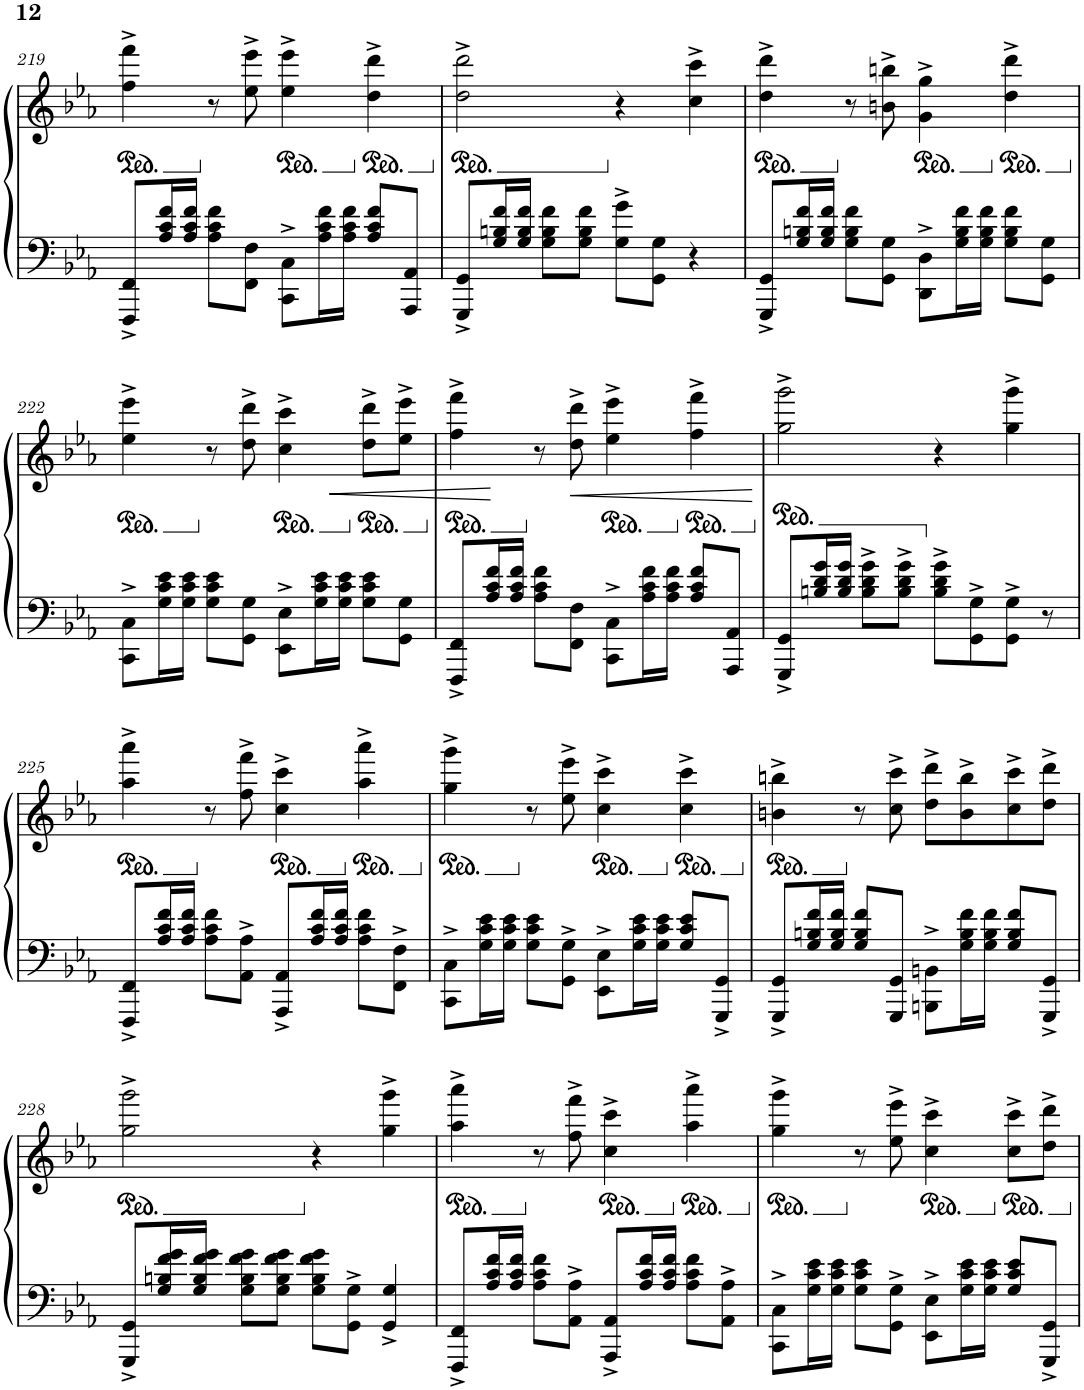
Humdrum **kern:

**kern	**kern	**dynam
*part1	*part1	*part1
*staff2	*staff1	*staff1/2
*I"Piano	*	*
*I'Pno.	*	*
!!LO:PB:g=z
*clefF4	*clefG2	*
*k[b-e-a-]	*k[b-e-a-]	*
*M4/4	*M4/4	*
*	*ped	*
=219	=219	=219
8FFF/^ 8FF/^L	4ff\^ 4fff\^	.
16A-/ 16c/ 16f/L	.	.
16A-/ 16c/ 16f/JJ	.	.
*	*Xped	*
8A-\ 8c\ 8f\L	8r	.
8FF\ 8F\J	8ee-\^ 8eee-\^	.
*	*ped	*
8CC\^ 8C\^L	4ee-\^ 4eee-\^	.
16A-\ 16c\ 16f\L	.	.
16A-\ 16c\ 16f\JJ	.	.
*	*Xped	*
*	*ped	*
8A-/ 8c/ 8f/L	4dd\^ 4ddd\^	.
8AAA-/ 8AA-/J	.	.
=220	=220	=220
*	*Xped	*
*	*ped	*
8GGG/^ 8GG/^L	2dd\^ 2ddd\^	.
16G/ 16Bn/ 16f/L	.	.
16G/ 16B/ 16f/JJ	.	.
8G\ 8B\ 8f\L	.	.
8G\ 8B\ 8f\J	.	.
*	*Xped	*
8G\^ 8g\^L	4r	.
8GG\ 8G\J	.	.
4r	4cc\^ 4ccc\^	.
=221	=221	=221
*	*ped	*
8GGG/^ 8GG/^L	4dd\^ 4ddd\^	.
16G/ 16Bn/ 16f/L	.	.
16G/ 16B/ 16f/JJ	.	.
*	*Xped	*
8G\ 8B\ 8f\L	8r	.
8GG\ 8G\J	8bn\^ 8bbn\^	.
*	*ped	*
8DD\^ 8D\^L	4g\^ 4gg\^	.
16G\ 16B\ 16f\L	.	.
16G\ 16B\ 16f\JJ	.	.
*	*Xped	*
*	*ped	*
8G\ 8B\ 8f\L	4dd\^ 4ddd\^	.
8GG\ 8G\J	.	.
!!LO:LB:g=z
=222	=222	=222
*	*Xped	*
*	*ped	*
8CC\^ 8C\^L	4ee-\^ 4eee-\^	.
16G\ 16c\ 16e-\L	.	.
16G\ 16c\ 16e-\JJ	.	.
*	*Xped	*
8G\ 8c\ 8e-\L	8r	.
8GG\ 8G\J	8dd\^ 8ddd\^	.
*	*ped	*
8EE-\^ 8E-\^L	4cc\^ 4ccc\^	.
16G\ 16c\ 16e-\L	.	.
16G\ 16c\ 16e-\JJ	.	.
*	*Xped	*
*	*ped	*
8G\ 8c\ 8e-\L	8dd\^ 8ddd\^L	.
!	!	!LO:HP:b
8GG\ 8G\J	8ee-\^ 8eee-\^J	<
=223	=223	=223
*	*Xped	*
*	*ped	*
8FFF/^ 8FF/^L	4ff\^ 4fff\^	.
16A-/ 16c/ 16f/L	.	.
16A-/ 16c/ 16f/JJ	.	.
*	*Xped	*
8A-\ 8c\ 8f\L	8r	[
!	!	!LO:HP:b
8FF\ 8F\J	8dd\^ 8ddd\^	<
*	*ped	*
8CC\^ 8C\^L	4ee-\^ 4eee-\^	.
16A-\ 16c\ 16f\L	.	.
16A-\ 16c\ 16f\JJ	.	.
*	*Xped	*
*	*ped	*
8A-/ 8c/ 8f/L	4ff\^ 4fff\^	.
8AAA-/ 8AA-/J	.	.
.	.	[
=224	=224	=224
*	*Xped	*
8GGG/^ 8GG/^L	2gg\^ 2ggg\^	.
16Bn/ 16d/ 16g/L	.	.
16B/ 16d/ 16g/JJ	.	.
8B\^ 8d\^ 8g\^L	.	.
8B\^ 8d\^ 8g\^J	.	.
8B\^ 8d\^ 8g\^L	4r	.
8GG\^ 8G\^	.	.
8GG\^ 8G\^J	4gg\^ 4ggg\^	.
8r	.	.
!!LO:LB:g=z
=225	=225	=225
*	*ped	*
8FFF/^ 8FF/^L	4aa-\^ 4aaa-\^	.
16A-/ 16c/ 16f/L	.	.
16A-/ 16c/ 16f/JJ	.	.
*	*Xped	*
8A-\ 8c\ 8f\L	8r	.
8AA-\^ 8A-\^J	8ff\^ 8fff\^	.
*	*ped	*
8AAA-/^ 8AA-/^L	4cc\^ 4ccc\^	.
16A-/ 16c/ 16f/L	.	.
16A-/ 16c/ 16f/JJ	.	.
*	*Xped	*
*	*ped	*
8A-\ 8c\ 8f\L	4aa-\^ 4aaa-\^	.
8FF\^ 8F\^J	.	.
=226	=226	=226
*	*Xped	*
*	*ped	*
8CC\^ 8C\^L	4gg\^ 4ggg\^	.
16G\ 16c\ 16e-\L	.	.
16G\ 16c\ 16e-\JJ	.	.
*	*Xped	*
8G\ 8c\ 8e-\L	8r	.
8GG\^ 8G\^J	8ee-\^ 8eee-\^	.
*	*ped	*
8EE-\^ 8E-\^L	4cc\^ 4ccc\^	.
16G\ 16c\ 16e-\L	.	.
16G\ 16c\ 16e-\JJ	.	.
*	*Xped	*
*	*ped	*
8G/ 8c/ 8e-/L	4cc\^ 4ccc\^	.
8GGG/^ 8GG/^J	.	.
=227	=227	=227
*	*Xped	*
*	*ped	*
8GGG/^ 8GG/^L	4bn\^ 4bbn\^	.
16G/ 16Bn/ 16f/L	.	.
16G/ 16B/ 16f/JJ	.	.
*	*Xped	*
8G/ 8B/ 8f/L	8r	.
8GGG/ 8GG/J	8cc\^ 8ccc\^	.
8BBBn\^ 8BBn\^L	8dd\^ 8ddd\^L	.
16G\ 16B\ 16f\L	8b\^ 8bb\^	.
16G\ 16B\ 16f\JJ	.	.
8G/ 8B/ 8f/L	8cc\^ 8ccc\^	.
8GGG/^ 8GG/^J	8dd\^ 8ddd\^J	.
!!LO:LB:g=z
=228	=228	=228
*	*ped	*
8GGG/^ 8GG/^L	2gg\^ 2ggg\^	.
16G/ 16Bn/ 16f/ 16g/L	.	.
16G/ 16B/ 16f/ 16g/JJ	.	.
8G\ 8B\ 8f\ 8g\L	.	.
8G\ 8B\ 8f\ 8g\J	.	.
*	*Xped	*
8G\ 8B\ 8f\ 8g\L	4r	.
8GG\^ 8G\^J	.	.
4GG/^ 4G/^	4gg\^ 4ggg\^	.
=229	=229	=229
*	*ped	*
8FFF/^ 8FF/^L	4aa-\^ 4aaa-\^	.
16A-/ 16c/ 16f/L	.	.
16A-/ 16c/ 16f/JJ	.	.
*	*Xped	*
8A-\ 8c\ 8f\L	8r	.
8AA-\^ 8A-\^J	8ff\^ 8fff\^	.
*	*ped	*
8AAA-/^ 8AA-/^L	4cc\^ 4ccc\^	.
16A-/ 16c/ 16f/L	.	.
16A-/ 16c/ 16f/JJ	.	.
*	*Xped	*
*	*ped	*
8A-\ 8c\ 8f\L	4aa-\^ 4aaa-\^	.
8AA-\^ 8A-\^J	.	.
=230	=230	=230
*	*Xped	*
*	*ped	*
8CC\^ 8C\^L	4gg\^ 4ggg\^	.
16G\ 16c\ 16e-\L	.	.
16G\ 16c\ 16e-\JJ	.	.
*	*Xped	*
8G\ 8c\ 8e-\L	8r	.
8GG\^ 8G\^J	8ee-\^ 8eee-\^	.
*	*ped	*
8EE-\^ 8E-\^L	4cc\^ 4ccc\^	.
16G\ 16c\ 16e-\L	.	.
16G\ 16c\ 16e-\JJ	.	.
*	*Xped	*
*	*ped	*
8G/ 8c/ 8e-/L	8cc\^ 8ccc\^L	.
8GGG/^ 8GG/^J	8dd\^ 8ddd\^J	.
*	*Xped	*
=	=	=
*-	*-	*-
